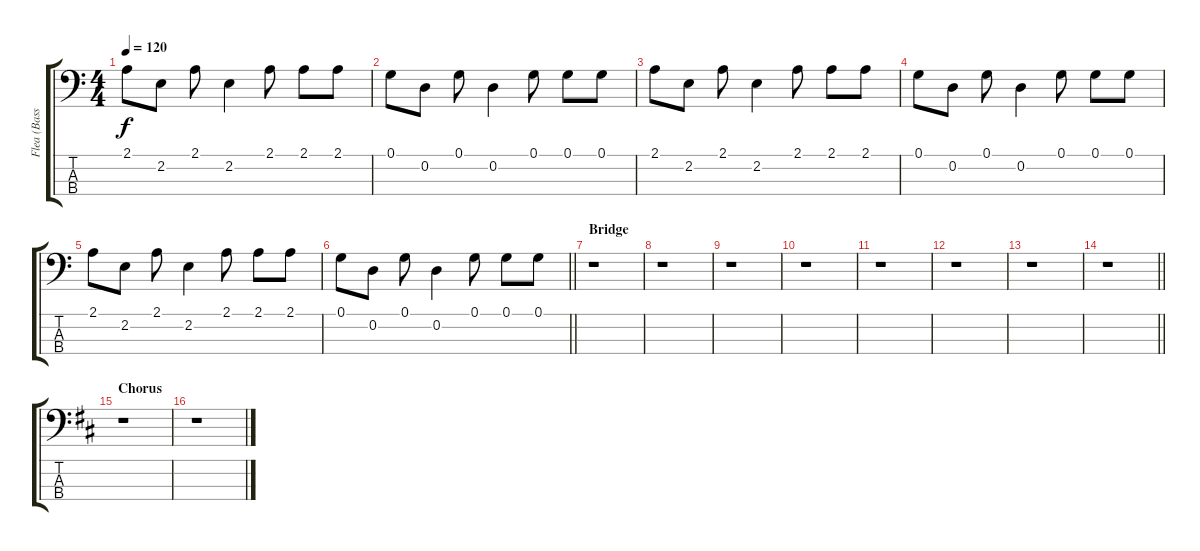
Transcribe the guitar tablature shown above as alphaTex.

\track ("Flea (Bass)" "Flea (Bass") {instrument electricbassfinger}
\staff {score tabs}
\tuning (G2 D2 A1 E1) {hide}
\ts (4 4)
\tempo 120
\clef f4
\ks c
2.1.8{dy f} 2.2.8 2.1.8 2.2.4 2.1.8 2.1.8 2.1.8 |
0.1.8 0.2.8 0.1.8 0.2.4 0.1.8 0.1.8 0.1.8 |
2.1.8 2.2.8 2.1.8 2.2.4 2.1.8 2.1.8 2.1.8 |
0.1.8 0.2.8 0.1.8 0.2.4 0.1.8 0.1.8 0.1.8 |
2.1.8 2.2.8 2.1.8 2.2.4 2.1.8 2.1.8 2.1.8 |
\barLineRight lightlight
0.1.8 0.2.8 0.1.8 0.2.4 0.1.8 0.1.8 0.1.8 |
\section ("" "Bridge")
r.1 |
r.1 |
r.1 |
r.1 |
r.1 |
r.1 |
r.1 |
\barLineRight lightlight
r.1 |
\section ("" "Chorus")
\ks d
r.1 |
r.1
